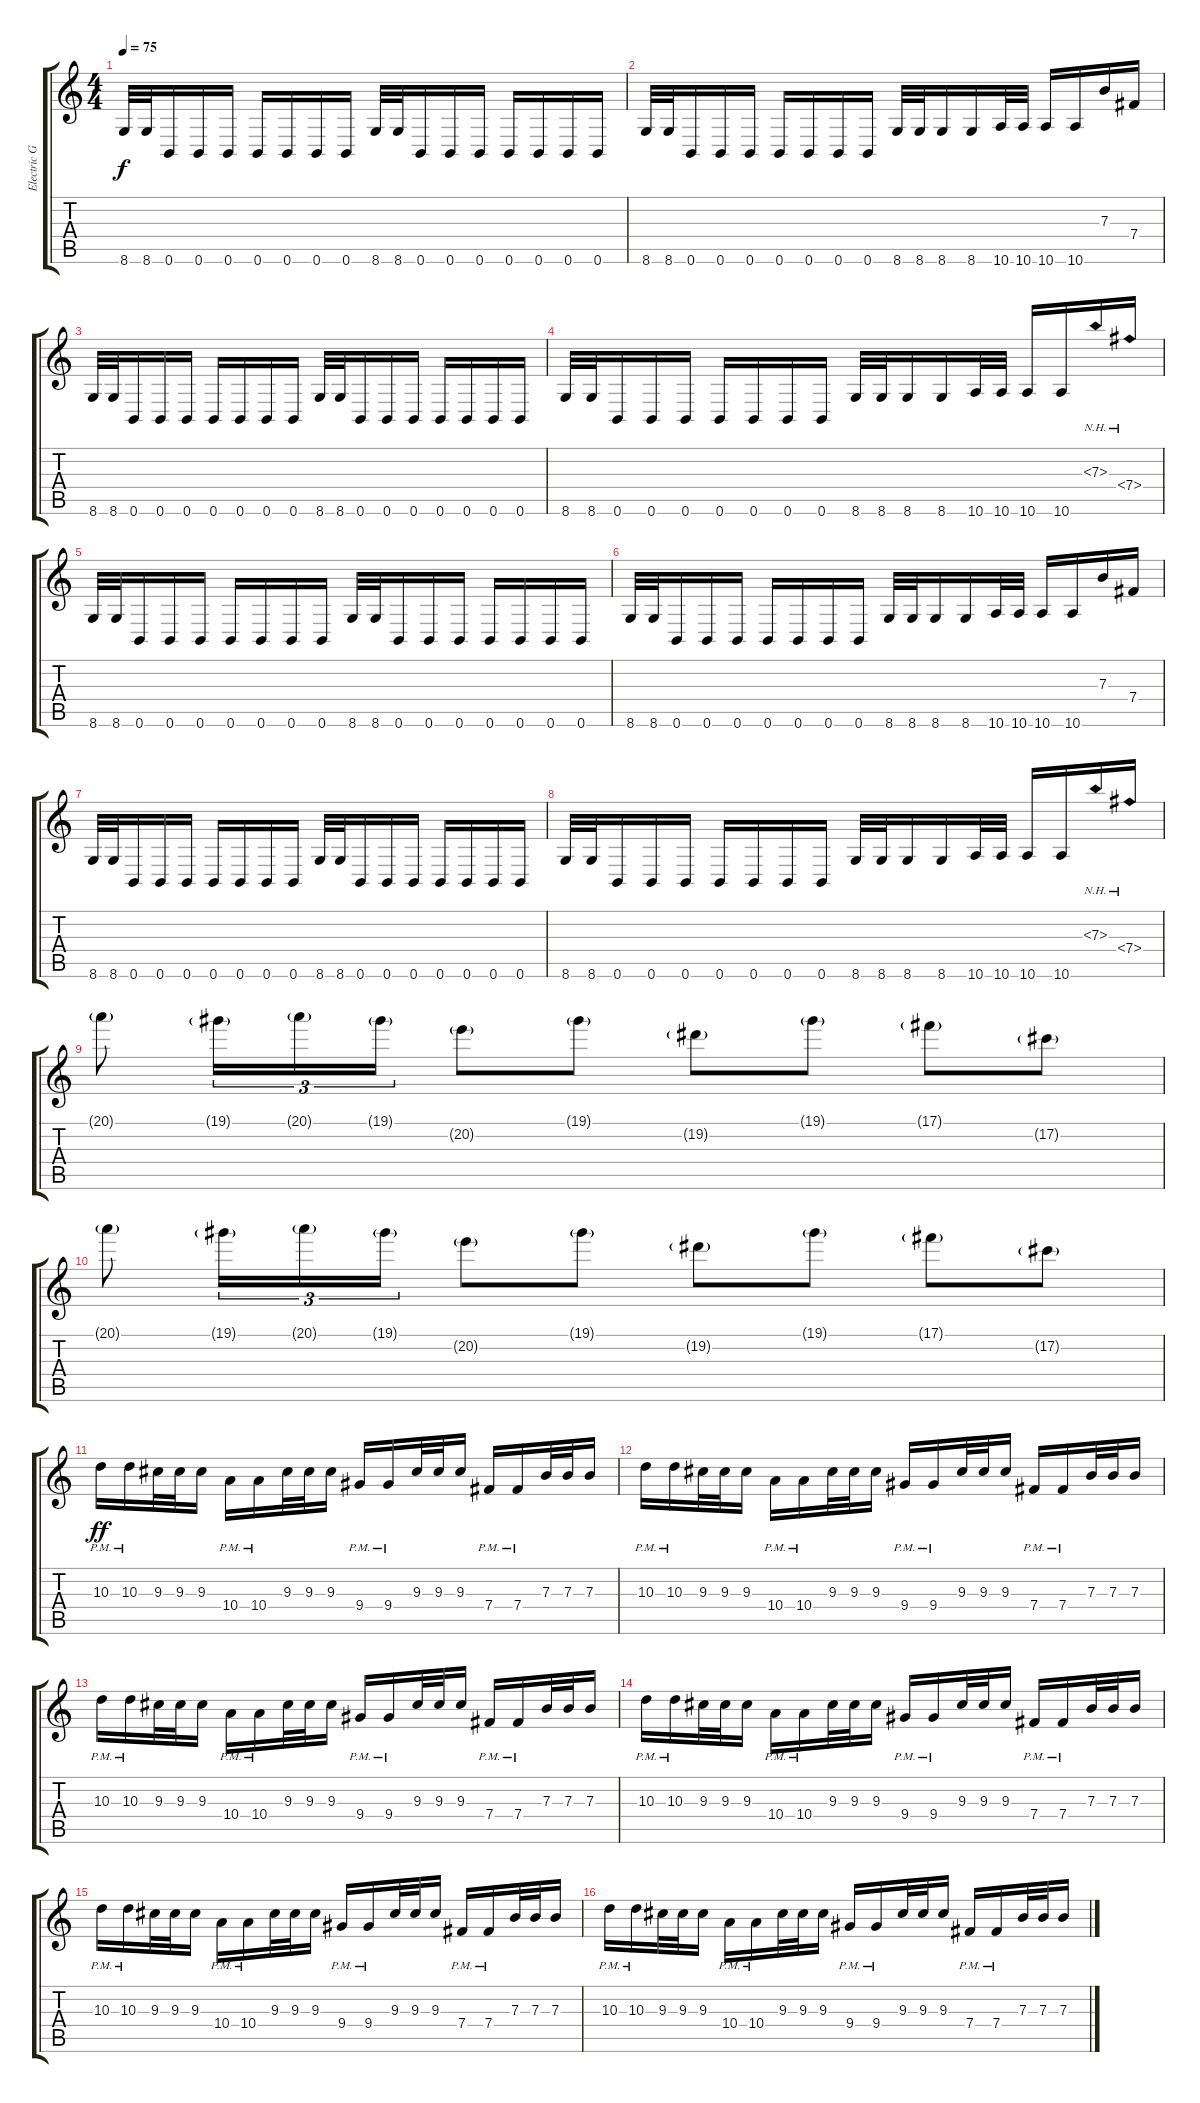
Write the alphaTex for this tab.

\track ("Electric Guitar" "Electric G") {instrument distortionguitar}
\staff {score tabs}
\tuning (Db4 Ab3 E3 B2 Gb2 B1) {hide}
\ts (4 4)
\tempo 75
\clef g2
\ks c
8.6.32{dy f} 8.6.32 0.6.16 0.6.16 0.6.16 0.6.16 0.6.16 0.6.16 0.6.16 8.6.32 8.6.32 0.6.16 0.6.16 0.6.16 0.6.16 0.6.16 0.6.16 0.6.16 |
8.6.32 8.6.32 0.6.16 0.6.16 0.6.16 0.6.16 0.6.16 0.6.16 0.6.16 8.6.32 8.6.32 8.6.16 8.6.16 10.6.32 10.6.32 10.6.16 10.6.16 7.3.16 7.4.16 |
8.6.32 8.6.32 0.6.16 0.6.16 0.6.16 0.6.16 0.6.16 0.6.16 0.6.16 8.6.32 8.6.32 0.6.16 0.6.16 0.6.16 0.6.16 0.6.16 0.6.16 0.6.16 |
8.6.32 8.6.32 0.6.16 0.6.16 0.6.16 0.6.16 0.6.16 0.6.16 0.6.16 8.6.32 8.6.32 8.6.16 8.6.16 10.6.32 10.6.32 10.6.16 10.6.16 7.3{nh}.16 7.4{nh}.16 |
8.6.32 8.6.32 0.6.16 0.6.16 0.6.16 0.6.16 0.6.16 0.6.16 0.6.16 8.6.32 8.6.32 0.6.16 0.6.16 0.6.16 0.6.16 0.6.16 0.6.16 0.6.16 |
8.6.32 8.6.32 0.6.16 0.6.16 0.6.16 0.6.16 0.6.16 0.6.16 0.6.16 8.6.32 8.6.32 8.6.16 8.6.16 10.6.32 10.6.32 10.6.16 10.6.16 7.3.16 7.4.16 |
8.6.32 8.6.32 0.6.16 0.6.16 0.6.16 0.6.16 0.6.16 0.6.16 0.6.16 8.6.32 8.6.32 0.6.16 0.6.16 0.6.16 0.6.16 0.6.16 0.6.16 0.6.16 |
8.6.32 8.6.32 0.6.16 0.6.16 0.6.16 0.6.16 0.6.16 0.6.16 0.6.16 8.6.32 8.6.32 8.6.16 8.6.16 10.6.32 10.6.32 10.6.16 10.6.16 7.3{nh}.16 7.4{nh}.16 |
20.1{g}.8 19.1{g}.16{tu (3 2)} 20.1{g}.16{tu (3 2)} 19.1{g}.16{tu (3 2)} 20.2{g}.8 19.1{g}.8 19.2{g}.8 19.1{g}.8 17.1{g}.8 17.2{g}.8 |
20.1{g}.8 19.1{g}.16{tu (3 2)} 20.1{g}.16{tu (3 2)} 19.1{g}.16{tu (3 2)} 20.2{g}.8 19.1{g}.8 19.2{g}.8 19.1{g}.8 17.1{g}.8 17.2{g}.8 |
10.3{pm}.16{dy ff} 10.3{pm}.16 9.3.32 9.3.32 9.3.16 10.4{pm}.16 10.4{pm}.16 9.3.32 9.3.32 9.3.16 9.4{pm}.16 9.4{pm}.16 9.3.32 9.3.32 9.3.16 7.4{pm}.16 7.4{pm}.16 7.3.32 7.3.32 7.3.16 |
10.3{pm}.16 10.3{pm}.16 9.3.32 9.3.32 9.3.16 10.4{pm}.16 10.4{pm}.16 9.3.32 9.3.32 9.3.16 9.4{pm}.16 9.4{pm}.16 9.3.32 9.3.32 9.3.16 7.4{pm}.16 7.4{pm}.16 7.3.32 7.3.32 7.3.16 |
10.3{pm}.16 10.3{pm}.16 9.3.32 9.3.32 9.3.16 10.4{pm}.16 10.4{pm}.16 9.3.32 9.3.32 9.3.16 9.4{pm}.16 9.4{pm}.16 9.3.32 9.3.32 9.3.16 7.4{pm}.16 7.4{pm}.16 7.3.32 7.3.32 7.3.16 |
10.3{pm}.16 10.3{pm}.16 9.3.32 9.3.32 9.3.16 10.4{pm}.16 10.4{pm}.16 9.3.32 9.3.32 9.3.16 9.4{pm}.16 9.4{pm}.16 9.3.32 9.3.32 9.3.16 7.4{pm}.16 7.4{pm}.16 7.3.32 7.3.32 7.3.16 |
10.3{pm}.16 10.3{pm}.16 9.3.32 9.3.32 9.3.16 10.4{pm}.16 10.4{pm}.16 9.3.32 9.3.32 9.3.16 9.4{pm}.16 9.4{pm}.16 9.3.32 9.3.32 9.3.16 7.4{pm}.16 7.4{pm}.16 7.3.32 7.3.32 7.3.16 |
10.3{pm}.16 10.3{pm}.16 9.3.32 9.3.32 9.3.16 10.4{pm}.16 10.4{pm}.16 9.3.32 9.3.32 9.3.16 9.4{pm}.16 9.4{pm}.16 9.3.32 9.3.32 9.3.16 7.4{pm}.16 7.4{pm}.16 7.3.32 7.3.32 7.3.16
